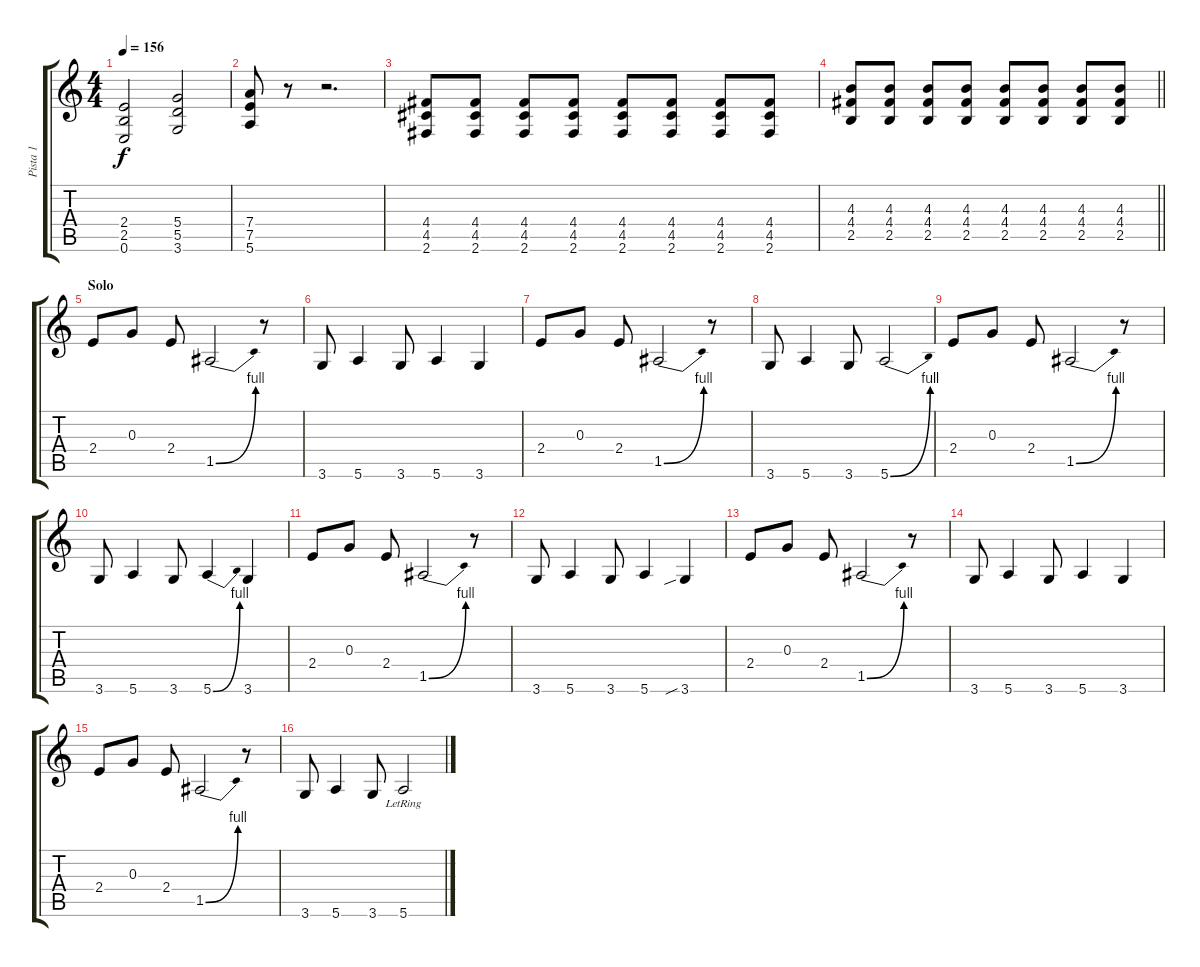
\track ("Pista 1" "Pista 1") {instrument distortionguitar}
\staff {score tabs}
\tuning (E4 B3 G3 D3 A2 E2) {hide}
\ts (4 4)
\tempo 156
\clef g2
\ks c
(2.4 2.5 0.6).2{dy f} (5.4 5.5 3.6).2 |
(7.4 7.5 5.6).8 r.8 r.2{d} |
(4.4 4.5 2.6).8 (4.4 4.5 2.6).8 (4.4 4.5 2.6).8 (4.4 4.5 2.6).8 (4.4 4.5 2.6).8 (4.4 4.5 2.6).8 (4.4 4.5 2.6).8 (4.4 4.5 2.6).8 |
\barLineRight lightlight
(4.3 4.4 2.5).8 (4.3 4.4 2.5).8 (4.3 4.4 2.5).8 (4.3 4.4 2.5).8 (4.3 4.4 2.5).8 (4.3 4.4 2.5).8 (4.3 4.4 2.5).8 (4.3 4.4 2.5).8 |
\section ("" "Solo")
2.4.8 0.3.8 2.4.8 1.5{be (bend 0 0 60 4)}.2 r.8 |
3.6.8 5.6.4 3.6.8 5.6.4 3.6.4 |
2.4.8 0.3.8 2.4.8 1.5{be (bend 0 0 60 4)}.2 r.8 |
3.6.8 5.6.4 3.6.8 5.6{be (bend 0 0 60 4)}.2 |
2.4.8 0.3.8 2.4.8 1.5{be (bend 0 0 60 4)}.2 r.8 |
3.6.8 5.6.4 3.6.8 5.6{be (bend 0 0 60 4)}.4 3.6.4 |
2.4.8 0.3.8 2.4.8 1.5{be (bend 0 0 60 4)}.2 r.8 |
3.6.8 5.6.4 3.6.8 5.6.4 3.6{sib}.4 |
2.4.8 0.3.8 2.4.8 1.5{be (bend 0 0 60 4)}.2 r.8 |
3.6.8 5.6.4 3.6.8 5.6.4 3.6.4 |
2.4.8 0.3.8 2.4.8 1.5{be (bend 0 0 60 4)}.2 r.8 |
3.6.8 5.6.4 3.6.8 5.6{lr}.2
